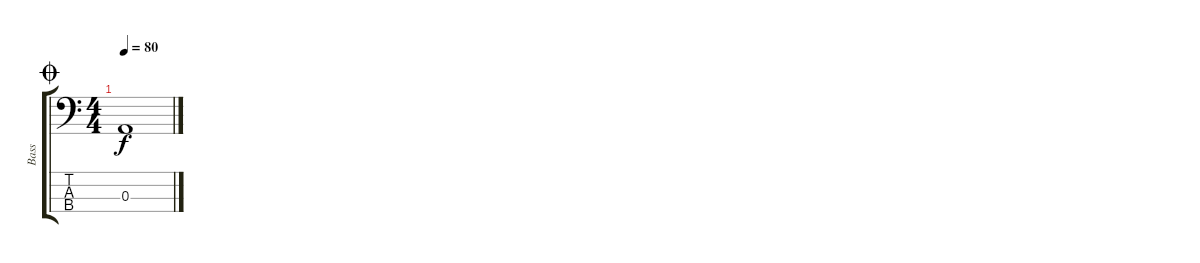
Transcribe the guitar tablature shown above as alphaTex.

\track ("Bass" "Bass") {instrument electricbassfinger}
\staff {score tabs}
\tuning (G2 D2 A1 E1) {hide}
\ts (4 4)
\jump coda
\tempo 80
\clef f4
\ks c
0.3.1{dy f}
